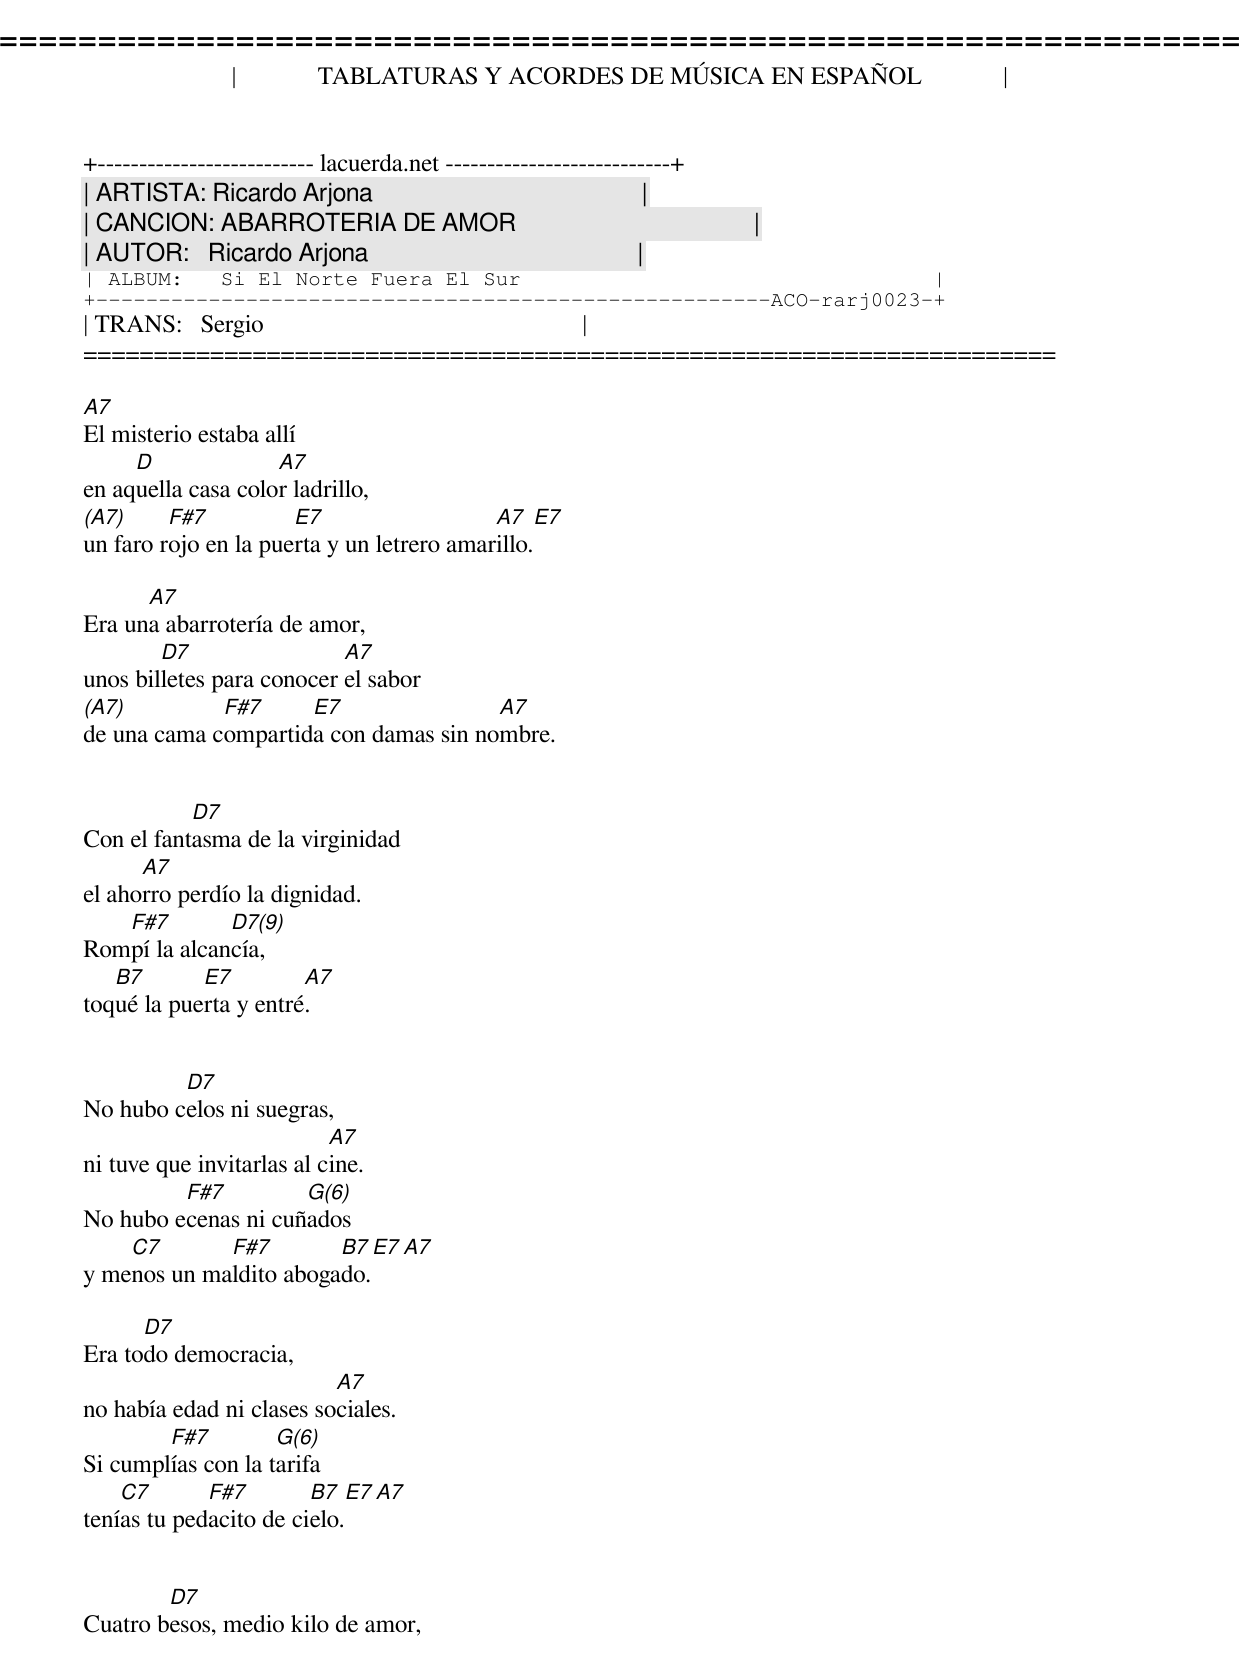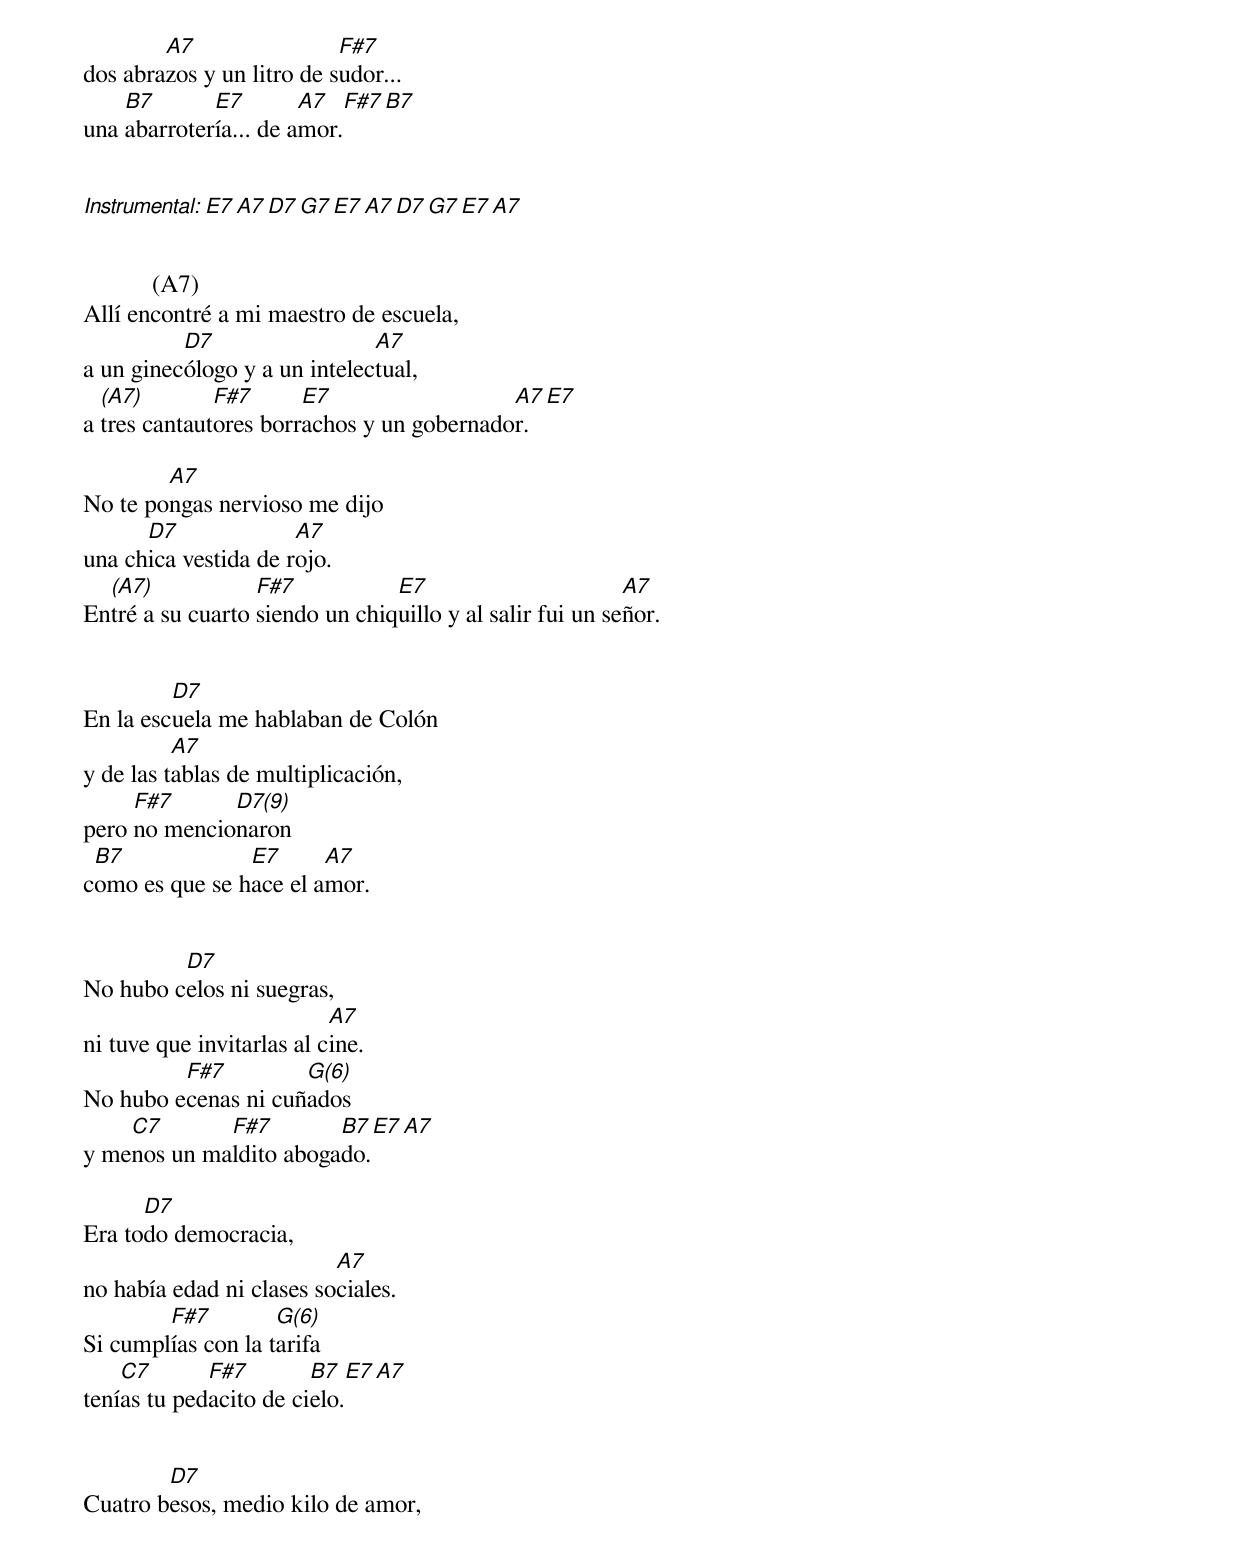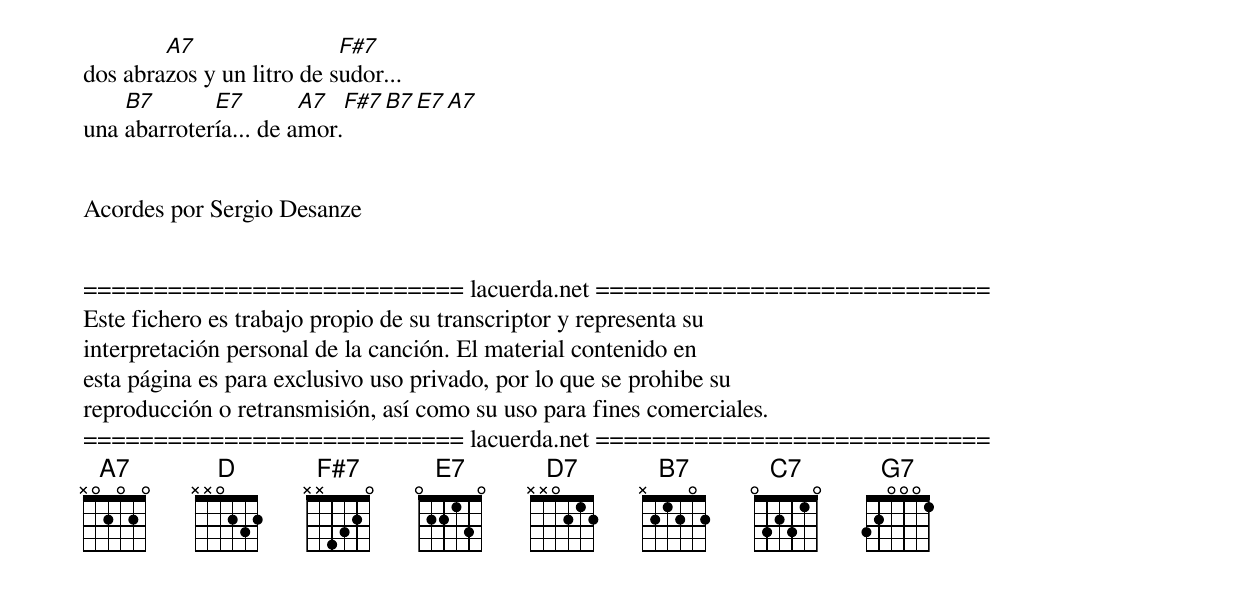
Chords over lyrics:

=====================================================================
|             TABLATURAS Y ACORDES DE MÚSICA EN ESPAÑOL             |
+-------------------------- lacuerda.net ---------------------------+
| ARTISTA: Ricardo Arjona                                           |
| CANCION: ABARROTERIA DE AMOR                                      |
| AUTOR:   Ricardo Arjona                                           |
| ALBUM:   Si El Norte Fuera El Sur                                 |
+------------------------------------------------------ACO-rarj0023-+
| TRANS:   Sergio                                                   |
=====================================================================

A7
El misterio estaba allí
     D              A7
en aquella casa color ladrillo,
(A7)     F#7          E7                   A7        E7
un faro rojo en la puerta y un letrero amarillo.

      A7
Era una abarrotería de amor,
        D7                 A7
unos billetes para conocer el sabor
(A7)         F#7     E7                A7
de una cama compartida con damas sin nombre.


           D7
Con el fantasma de la virginidad
      A7
el ahorro perdío la dignidad.
   F#7        D7(9)
Rompí la alcancía,
   B7       E7         A7
toqué la puerta y entré.


         D7
No hubo celos ni suegras,
                           A7
ni tuve que invitarlas al cine.
         F#7         G(6)
No hubo ecenas ni cuñados
    C7       F#7        B7         E7    A7
y menos un maldito abogado.

      D7
Era todo democracia,
                          A7
no había edad ni clases sociales.
        F#7         G(6)
Si cumplías con la tarifa
    C7       F#7        B7         E7    A7
tenías tu pedacito de cielo.


        D7
Cuatro besos, medio kilo de amor,
        A7                 F#7
dos abrazos y un litro de sudor...
    B7       E7        A7    F#7   B7
una abarrotería... de amor.


Instrumental: E7  A7  D7  G7  E7  A7  D7  G7  E7  A7


           (A7)
Allí encontré a mi maestro de escuela,
          D7                  A7
a un ginecólogo y a un intelectual,
  (A7)        F#7      E7                  A7        E7
a tres cantautores borrachos y un gobernador.

        A7
No te pongas nervioso me dijo
      D7              A7
una chica vestida de rojo.
  (A7)            F#7           E7                        A7
Entré a su cuarto siendo un chiquillo y al salir fui un señor.


         D7
En la escuela me hablaban de Colón
          A7
y de las tablas de multiplicación,
     F#7      D7(9)
pero no mencionaron
 B7             E7      A7
como es que se hace el amor.


         D7
No hubo celos ni suegras,
                           A7
ni tuve que invitarlas al cine.
         F#7         G(6)
No hubo ecenas ni cuñados
    C7       F#7        B7         E7    A7
y menos un maldito abogado.

      D7
Era todo democracia,
                          A7
no había edad ni clases sociales.
        F#7         G(6)
Si cumplías con la tarifa
    C7       F#7        B7         E7    A7
tenías tu pedacito de cielo.


        D7
Cuatro besos, medio kilo de amor,
        A7                 F#7
dos abrazos y un litro de sudor...
    B7       E7        A7    F#7   B7   E7   A7
una abarrotería... de amor.


Acordes por Sergio Desanze


=========================== lacuerda.net ============================
Este fichero es trabajo propio de su transcriptor y representa su
interpretación personal de la canción. El material contenido en
esta página es para exclusivo uso privado, por lo que se prohibe su
reproducción o retransmisión, así como su uso para fines comerciales.
=========================== lacuerda.net ============================
